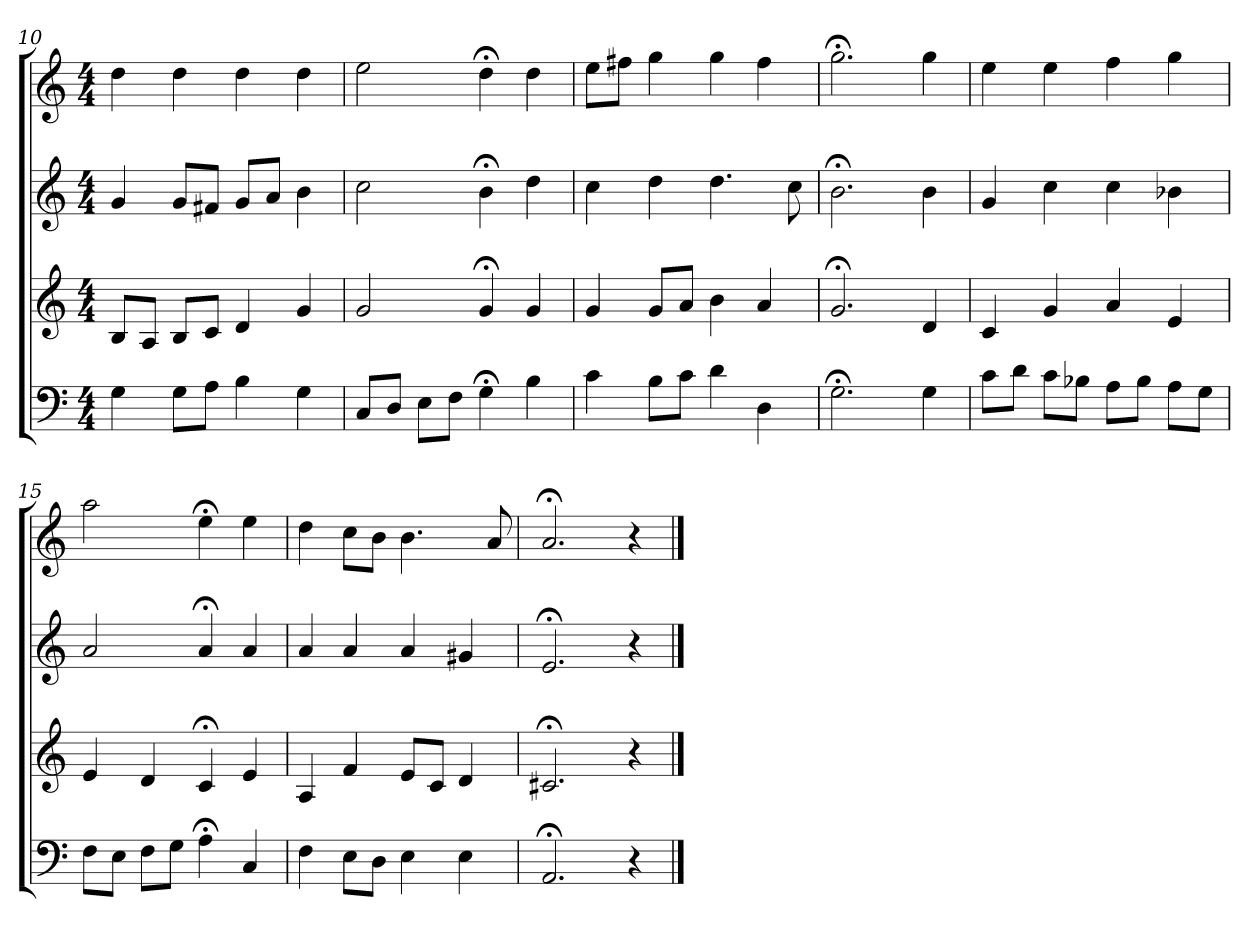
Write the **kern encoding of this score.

**kern	**kern	**kern	**kern
*part4	*part3	*part2	*part1
*staff4	*staff3	*staff2	*staff1
*clefF4	*clefG2	*clefG2	*clefG2
*k[]	*k[]	*k[]	*k[]
*C:	*C:	*C:	*a:
*M4/4	*M4/4	*M4/4	*M4/4
=10	=10	=10	=10
4G	8B/L	4g	4dd
.	8A/J	.	.
8G\L	8B/L	8g/L	4dd
8A\J	8c/J	8f#X/J	.
4B	4d	8g/L	4dd
.	.	8a/J	.
4G	4g	4b	4dd
=11	=11	=11	=11
8C/L	2g	2cc	2ee
8D/J	.	.	.
8E\L	.	.	.
8F\J	.	.	.
4G;<	4g;<	4b;<	4dd;<
4B	4g	4dd	4dd
=12	=12	=12	=12
4c	4g	4cc	8ee\L
.	.	.	8ff#X\J
8B\L	8g/L	4dd	4gg
8c\J	8a/J	.	.
4d	4b	4.dd	4gg
4D	4a	.	4ff#
.	.	8cc	.
=13	=13	=13	=13
2.G;<	2.g;<	2.b;<	2.gg;<
4G	4d	4b	4gg
=14	=14	=14	=14
8c\L	4c	4g	4ee
8d\J	.	.	.
8c\L	4g	4cc	4ee
8B-X\J	.	.	.
8A\L	4a	4cc	4ff
8B-\J	.	.	.
8A\L	4e	4b-X	4gg
8G\J	.	.	.
=15	=15	=15	=15
8F\L	4e	2a	2aa
8E\J	.	.	.
8F\L	4d	.	.
8G\J	.	.	.
4A;<	4c;<	4a;<	4ee;<
4C	4e	4a	4ee
=16	=16	=16	=16
4F	4A	4a	4dd
8E\L	4f	4a	8cc\L
8D\J	.	.	8b\J
4E	8e/L	4a	4.b
.	8c/J	.	.
4E	4d	4g#X	.
.	.	.	8a
=17	=17	=17	=17
2.AA;<	2.c#X;<	2.e;<	2.a;<
4r	4r	4r	4r
==	==	==	==
*-	*-	*-	*-
